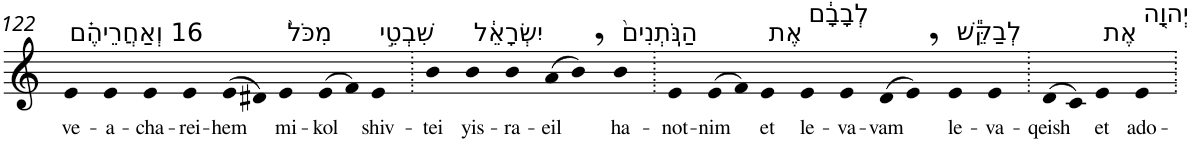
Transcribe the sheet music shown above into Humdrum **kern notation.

**kern	**text
*part1	*part1
*staff1	*staff1
*I"Piano	*
*I'Pno	*
!!LO:PB:g=z
*clefG2	*
*k[]	*
=122	=122
!LO:TX:a:t=16 וְאַחֲרֵיהֶ֗ם	!
!	!LO:LY:b
4e	ve-
!	!LO:LY:b
4e	-a-
!	!LO:LY:b
4e	-cha-
!	!LO:LY:b
4e	-rei-
!	!LO:LY:b
(>8e	-hem
8d#X)	.
!LO:TX:a:t=מִכֹּל֙	!
!	!LO:LY:b
4e	mi-
!	!LO:LY:b
(>8e	-kol
8f)	.
!LO:TX:a:t=שִׁבְטֵ֣י	!
!	!LO:LY:b
4e	shiv-
=123.	=123.
!	!LO:LY:b
4b	-tei
!LO:TX:a:t=יִשְׂרָאֵ֔ל	!
!	!LO:LY:b
4b	yis-
!	!LO:LY:b
4b	-ra-
!	!LO:LY:b
(>8a	-eil
8b,)	.
!LO:TX:a:t=הַנֹּֽתְנִים֙	!
!	!LO:LY:b
4b	ha-
=124.	=124.
!	!LO:LY:b
4e	-not-
!	!LO:LY:b
(>8e	-nim
8f)	.
!LO:TX:a:t=אֶת	!
!	!LO:LY:b
4e	et
!LO:TX:a:t=לְבָבָ֔ם	!
!	!LO:LY:b
4e	le-
!	!LO:LY:b
4e	-va-
!	!LO:LY:b
(>8d	-vam
8e,)	.
!LO:TX:a:t=לְבַקֵּ֕שׁ	!
!	!LO:LY:b
4e	le-
!	!LO:LY:b
4e	-va-
=125.	=125.
!	!LO:LY:b
(>8d	-qeish
8c)	.
!LO:TX:a:t=אֶת	!
!	!LO:LY:b
4e	et
!LO:TX:a:t=יְהוָ֖ה	!
!	!LO:LY:b
4e	ado-
=.	=.
*-	*-
